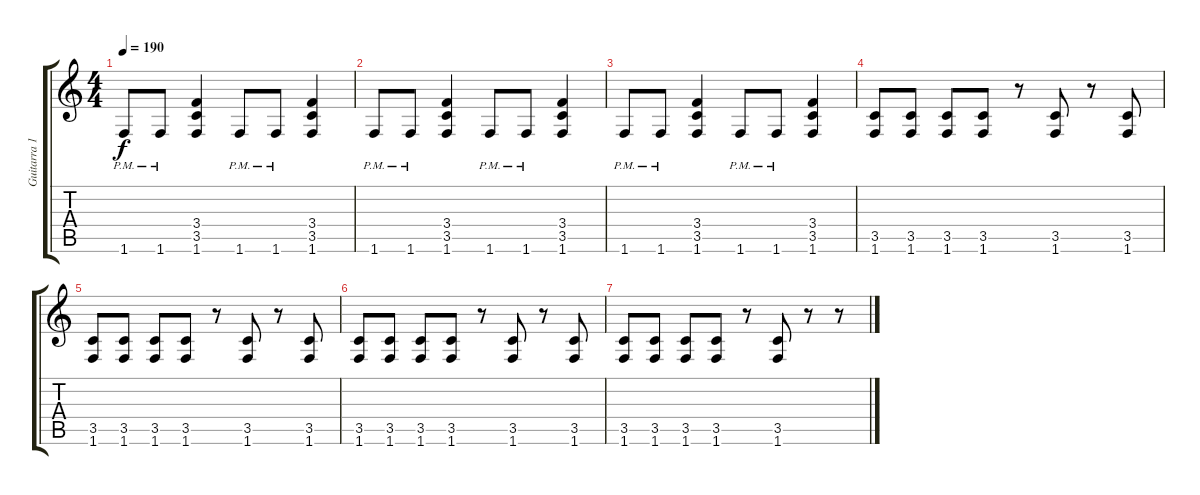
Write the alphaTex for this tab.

\track ("Guitarra 1" "Guitarra 1") {instrument distortionguitar}
\staff {score tabs}
\tuning (E4 B3 G3 D3 A2 E2) {hide}
\ts (4 4)
\tempo 190
\clef g2
\ks c
1.6{pm}.8{dy f} 1.6{pm}.8 (3.4 3.5 1.6).4 1.6{pm}.8 1.6{pm}.8 (3.4 3.5 1.6).4 |
1.6{pm}.8 1.6{pm}.8 (3.4 3.5 1.6).4 1.6{pm}.8 1.6{pm}.8 (3.4 3.5 1.6).4 |
1.6{pm}.8 1.6{pm}.8 (3.4 3.5 1.6).4 1.6{pm}.8 1.6{pm}.8 (3.4 3.5 1.6).4 |
(3.5 1.6).8 (3.5 1.6).8 (3.5 1.6).8 (3.5 1.6).8 r.8 (3.5 1.6).8 r.8 (3.5 1.6).8 |
(3.5 1.6).8 (3.5 1.6).8 (3.5 1.6).8 (3.5 1.6).8 r.8 (3.5 1.6).8 r.8 (3.5 1.6).8 |
(3.5 1.6).8 (3.5 1.6).8 (3.5 1.6).8 (3.5 1.6).8 r.8 (3.5 1.6).8 r.8 (3.5 1.6).8 |
(3.5 1.6).8 (3.5 1.6).8 (3.5 1.6).8 (3.5 1.6).8 r.8 (3.5 1.6).8 r.8 r.8
